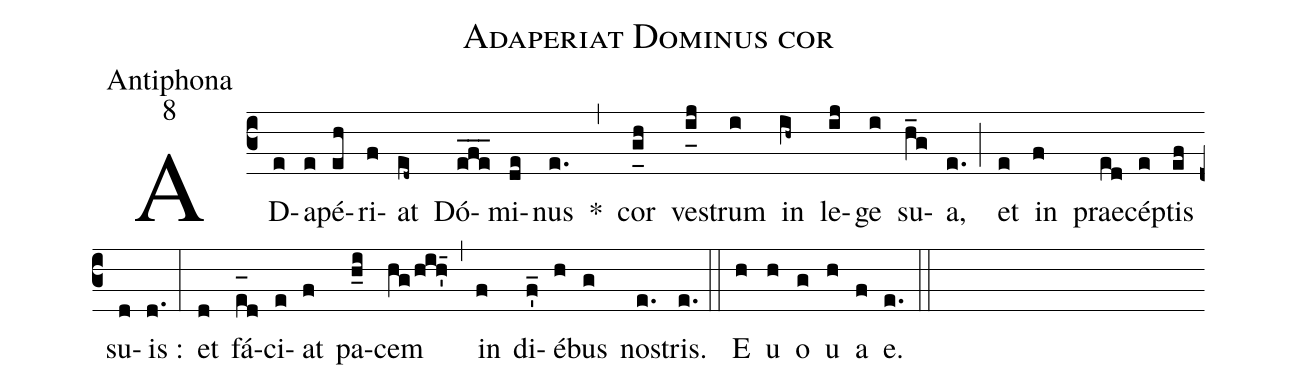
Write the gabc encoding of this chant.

name:Adaperiat Dominus cor;
office-part:Antiphona;
mode:8;
%%
(c3) AD(e)a(e)pé(eh)ri(f)at(ed~) Dó(efe___)mi(de)nus(e.) *(,) cor(g_[uh:l]h) ve(i_[uh:l]j)strum(i) in(ih~) le(ij)ge(i) su(h_g)a,(e.) (;) et(e) in(f) prae(ed)cép(e)tis(ef) su(d)is :(d.) (:) et(d) fá(e_[oh:h]d)ci(e)at(f) pa(h_i)cem(hg/hih'_15) (,) in(f) di(f'_)é(h)bus(g) no(e.)stris.(e.) (::) <eu>E(h) u(h) o(g) u(h) a(f) e.</eu>(e.) (::)
